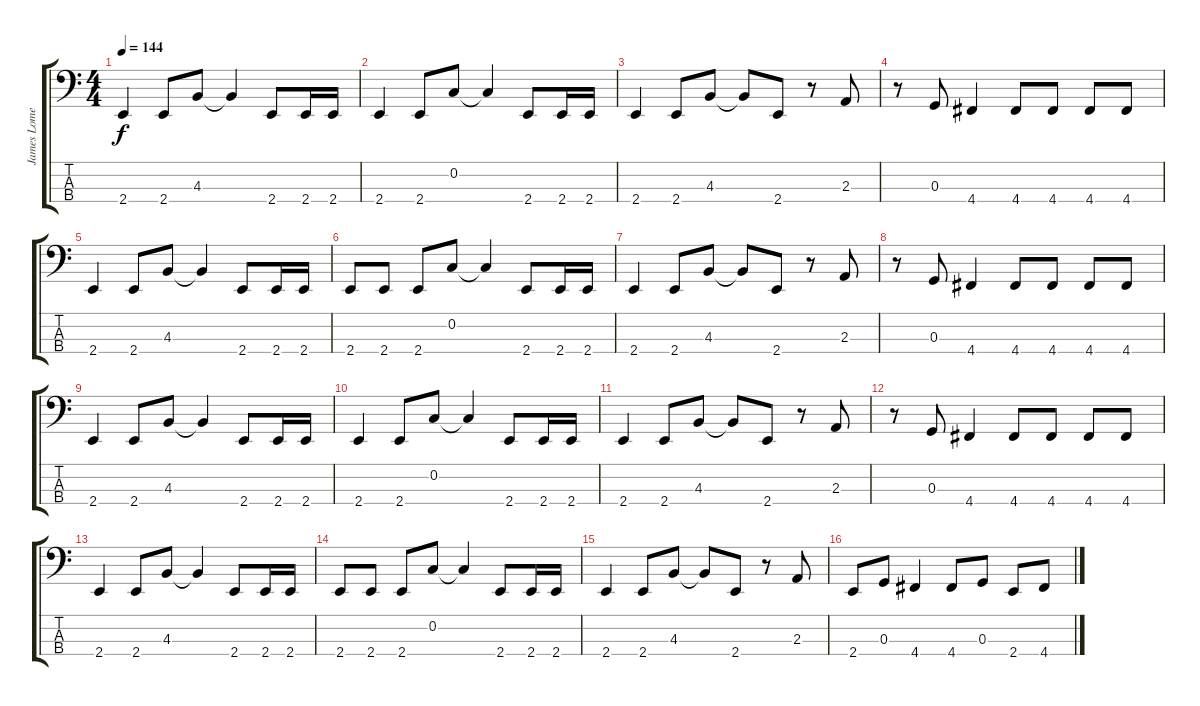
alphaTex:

\track ("James Lomenzo" "James Lome") {instrument electricbassfinger}
\staff {score tabs}
\tuning (F2 C2 G1 D1) {hide}
\ts (4 4)
\tempo 144
\clef f4
\ks c
2.4.4{dy f} 2.4.8 4.3.8 4.3{t}.4 2.4.8 2.4.16 2.4.16 |
2.4.4 2.4.8 0.2.8 0.2{t}.4 2.4.8 2.4.16 2.4.16 |
2.4.4 2.4.8 4.3.8 4.3{t}.8 2.4.8 r.8 2.3.8 |
r.8 0.3.8 4.4.4 4.4.8 4.4.8 4.4.8 4.4.8 |
2.4.4 2.4.8 4.3.8 4.3{t}.4 2.4.8 2.4.16 2.4.16 |
2.4.8 2.4.8 2.4.8 0.2.8 0.2{t}.4 2.4.8 2.4.16 2.4.16 |
2.4.4 2.4.8 4.3.8 4.3{t}.8 2.4.8 r.8 2.3.8 |
r.8 0.3.8 4.4.4 4.4.8 4.4.8 4.4.8 4.4.8 |
2.4.4 2.4.8 4.3.8 4.3{t}.4 2.4.8 2.4.16 2.4.16 |
2.4.4 2.4.8 0.2.8 0.2{t}.4 2.4.8 2.4.16 2.4.16 |
2.4.4 2.4.8 4.3.8 4.3{t}.8 2.4.8 r.8 2.3.8 |
r.8 0.3.8 4.4.4 4.4.8 4.4.8 4.4.8 4.4.8 |
2.4.4 2.4.8 4.3.8 4.3{t}.4 2.4.8 2.4.16 2.4.16 |
2.4.8 2.4.8 2.4.8 0.2.8 0.2{t}.4 2.4.8 2.4.16 2.4.16 |
2.4.4 2.4.8 4.3.8 4.3{t}.8 2.4.8 r.8 2.3.8 |
2.4.8 0.3.8 4.4.4 4.4.8 0.3.8 2.4.8 4.4.8
